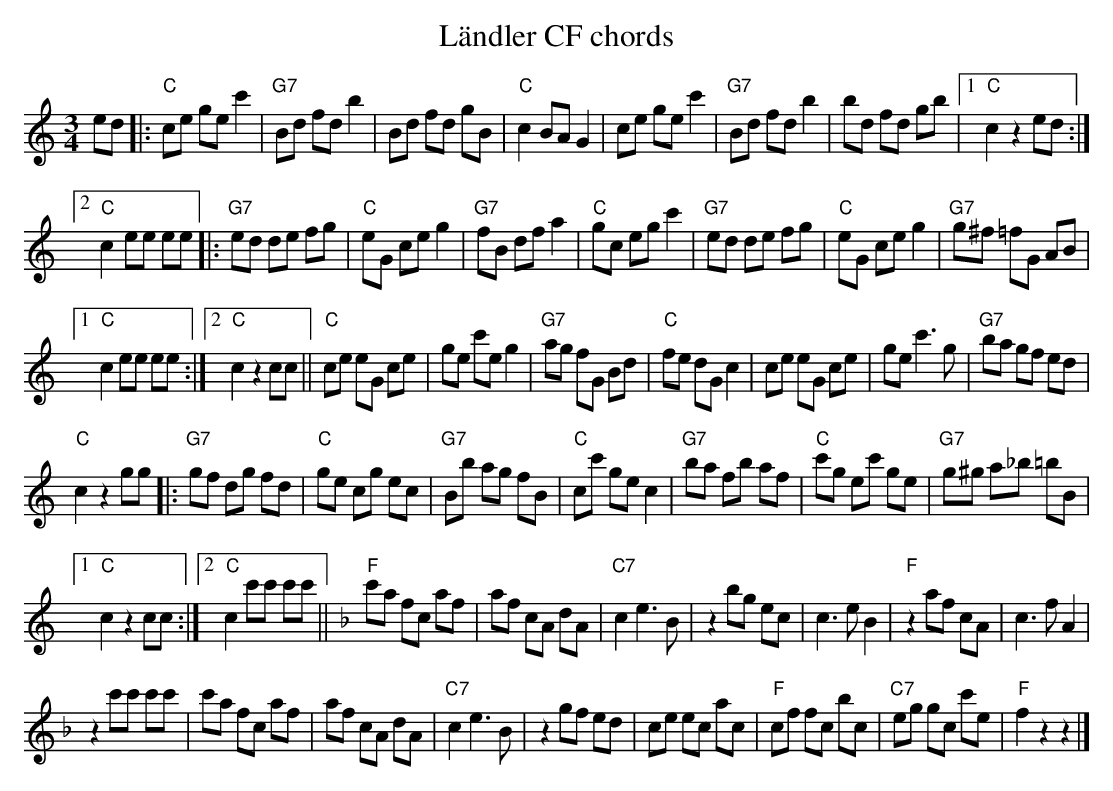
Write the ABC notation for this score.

X:1
T: Ländler CF chords
M:3/4
L:1/8
K:C %%MIDI gchordon
ed |: "C"ce ge c'2 | "G7"Bd fd b2 | Bd fd gB | "C"c2 BA G2 | ce ge c'2 | "G7"Bd fd b2 | bd fd gb |1 "C"c2z2 ed :|2
"C"c2 ee ee |: "G7"ed de fg | "C"eG ce g2 | "G7"fB df a2 | "C"gc eg c'2 | "G7"ed de fg | "C"eG ce g2 | "G7"g^f =fG AB |1
"C"c2 ee ee :|2 "C"c2 z2 cc || "C"ce eG ce | ge c'e g2 | "G7"ag fG Bd | "C"fe dG c2 | ce eG ce | ge c'3g | "G7"ba gf ed |
"C"c2z2 gg |: "G7"gf dg fd | "C"ge cg ec | "G7"Bb ag fB | "C"cc' ge c2 | "G7"ba fb af | "C"c'g ec' ge | "G7"g^g a_b =bB |1
"C"c2z2cc :|2 "C"c2 c'c' c'c' || [K:F] "F"c'a fc af | af cA dA | "C7"c2e3B | z2 bg ec | c3e B2 | "F"z2 af cA | c3f A2 |
z2 c'c' c'c' | c'a fc af | af cA dA | "C7"c2e3B | z2 gf ed | ce ec ac | "F"cf fc bc | "C7"eg gc c'e | "F"f2z2z2 |]
